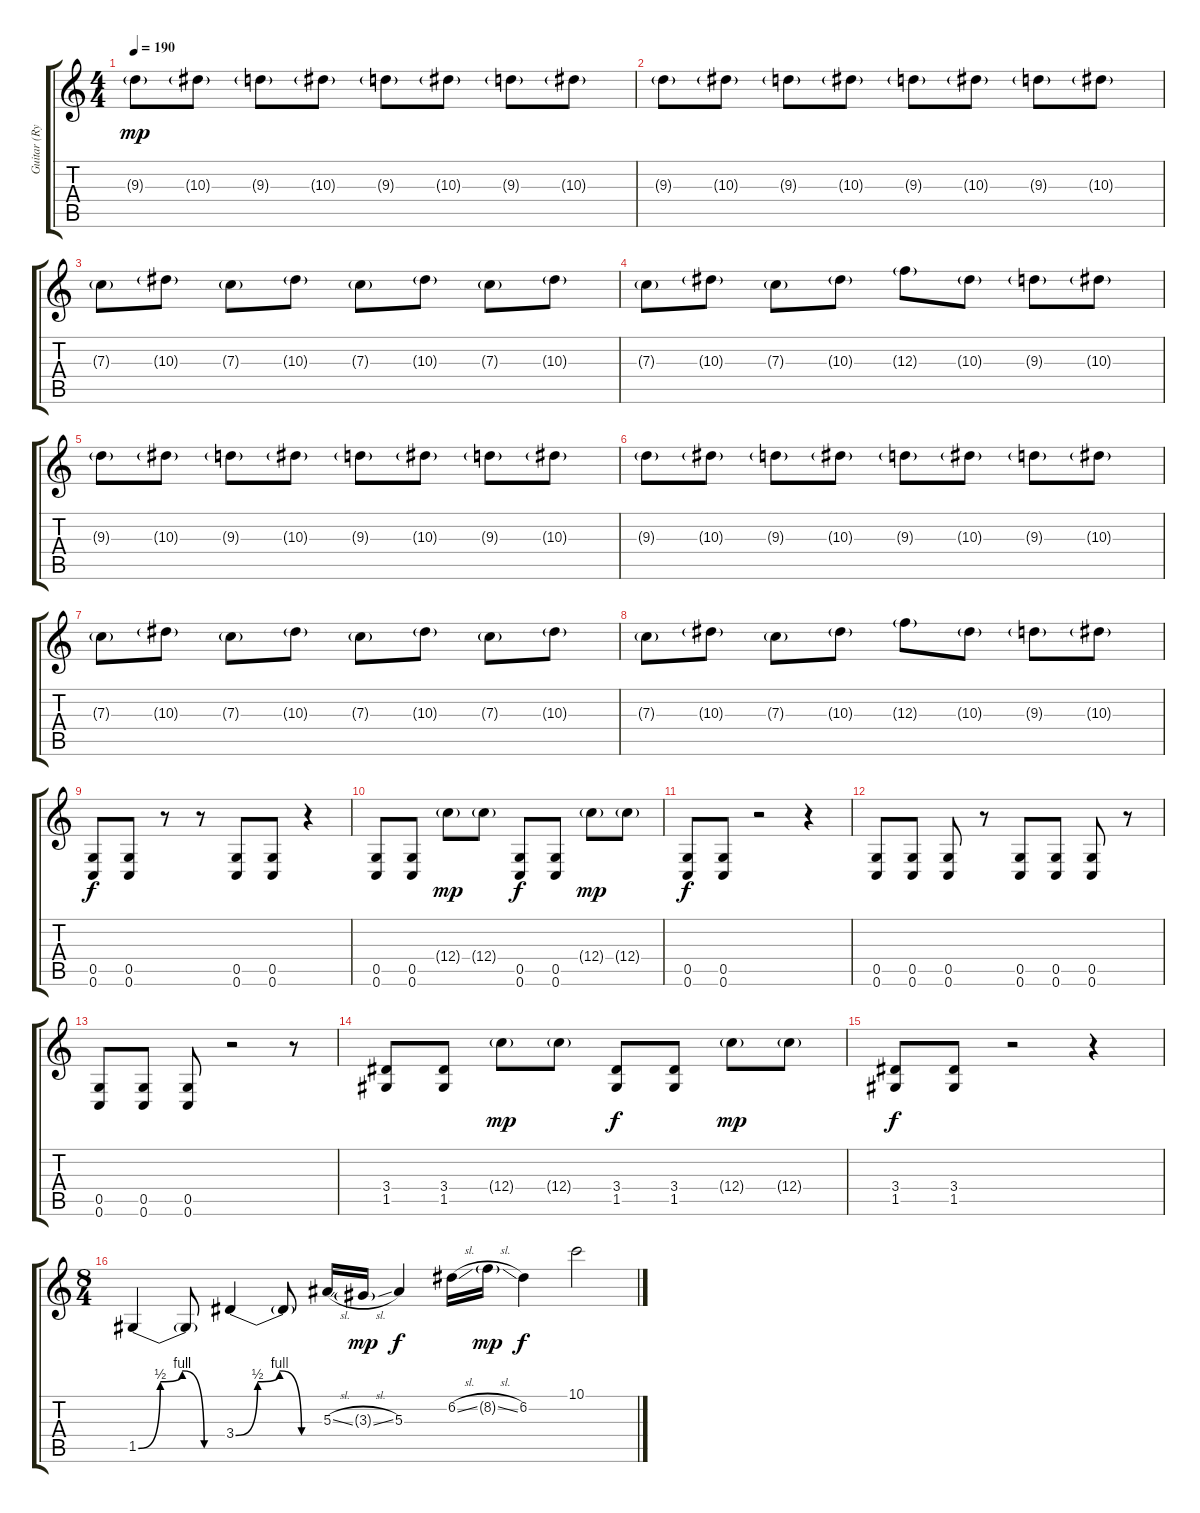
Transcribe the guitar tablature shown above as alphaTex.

\track ("Guitar (Rythm)" "Guitar (Ry") {instrument overdrivenguitar}
\staff {score tabs}
\tuning (D4 A3 F3 C3 G2 C2) {hide}
\ts (4 4)
\tempo 190
\clef g2
\ks c
9.3{g}.8{dy mp} 10.3{g}.8 9.3{g}.8 10.3{g}.8 9.3{g}.8 10.3{g}.8 9.3{g}.8 10.3{g}.8 |
9.3{g}.8 10.3{g}.8 9.3{g}.8 10.3{g}.8 9.3{g}.8 10.3{g}.8 9.3{g}.8 10.3{g}.8 |
7.3{g}.8 10.3{g}.8 7.3{g}.8 10.3{g}.8 7.3{g}.8 10.3{g}.8 7.3{g}.8 10.3{g}.8 |
7.3{g}.8 10.3{g}.8 7.3{g}.8 10.3{g}.8 12.3{g}.8 10.3{g}.8 9.3{g}.8 10.3{g}.8 |
9.3{g}.8 10.3{g}.8 9.3{g}.8 10.3{g}.8 9.3{g}.8 10.3{g}.8 9.3{g}.8 10.3{g}.8 |
9.3{g}.8 10.3{g}.8 9.3{g}.8 10.3{g}.8 9.3{g}.8 10.3{g}.8 9.3{g}.8 10.3{g}.8 |
7.3{g}.8 10.3{g}.8 7.3{g}.8 10.3{g}.8 7.3{g}.8 10.3{g}.8 7.3{g}.8 10.3{g}.8 |
7.3{g}.8 10.3{g}.8 7.3{g}.8 10.3{g}.8 12.3{g}.8 10.3{g}.8 9.3{g}.8 10.3{g}.8 |
(0.5 0.6).8{dy f} (0.5 0.6).8 r.8 r.8 (0.5 0.6).8 (0.5 0.6).8 r.4 |
(0.5 0.6).8 (0.5 0.6).8 12.4{g}.8{dy mp} 12.4{g}.8 (0.5 0.6).8{dy f} (0.5 0.6).8 12.4{g}.8{dy mp} 12.4{g}.8 |
(0.5 0.6).8{dy f} (0.5 0.6).8 r.2 r.4 |
(0.5 0.6).8 (0.5 0.6).8 (0.5 0.6).8 r.8 (0.5 0.6).8 (0.5 0.6).8 (0.5 0.6).8 r.8 |
(0.5 0.6).8 (0.5 0.6).8 (0.5 0.6).8 r.2 r.8 |
(3.4 1.5).8 (3.4 1.5).8 12.4{g}.8{dy mp} 12.4{g}.8 (3.4 1.5).8{dy f} (3.4 1.5).8 12.4{g}.8{dy mp} 12.4{g}.8 |
(3.4 1.5).8{dy f} (3.4 1.5).8 r.2 r.4 |
\ts (8 4)
1.5{be (custom 0 0 15 2 30 4 45 0 60 0)}.4 1.5{t}.8 3.4{be (custom 0 0 15 2 30 4 45 0 60 0)}.4 3.4{t}.8 5.3{sl}.16 3.3{sl g}.16{dy mp} 5.3.4{dy f} 6.2{sl}.16 8.2{sl g}.16{dy mp} 6.2.4{dy f} 10.1.2
